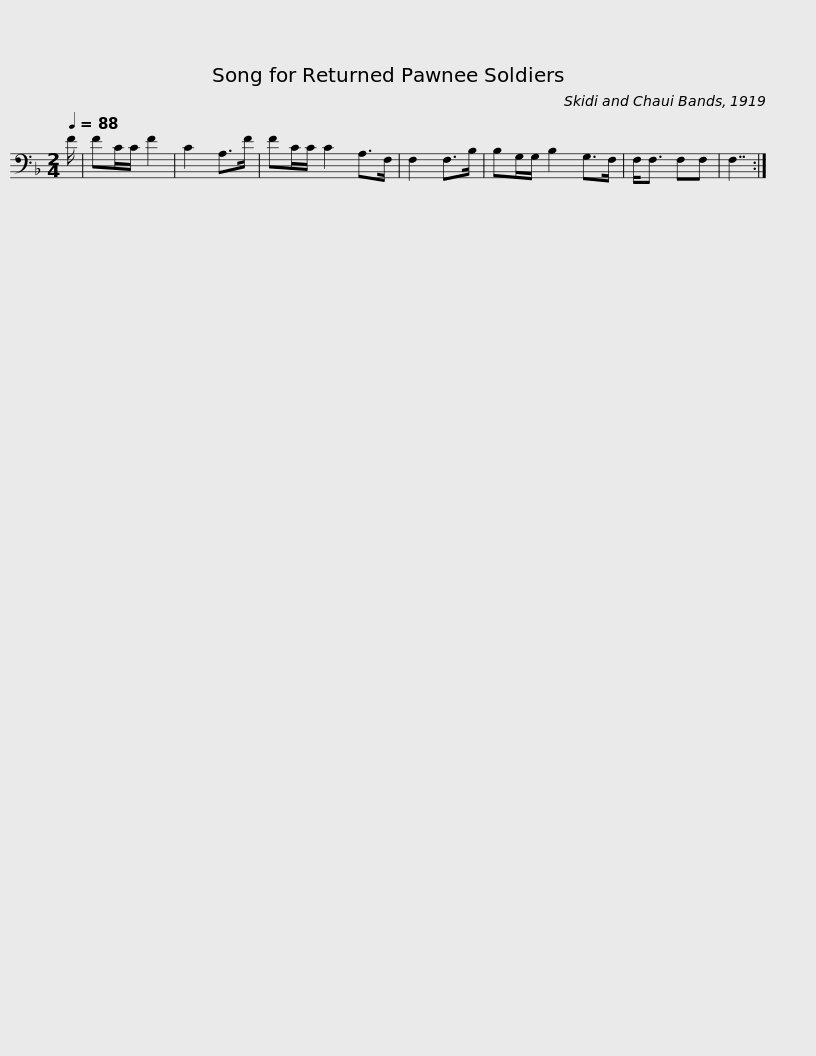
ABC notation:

X:1
L:1/8
Q:1/4=88
M:2/4
I:linebreak $
K:F
V:1 bass
V:1
 F/ | FC/C/ F2 | C2 A,>F | FC/C/ C2 A,>F, | F,2 F,>B, | %5
 B,G,/G,/ B,2 G,>F, | F,<F, F,F, | F,7/2 :| %8
